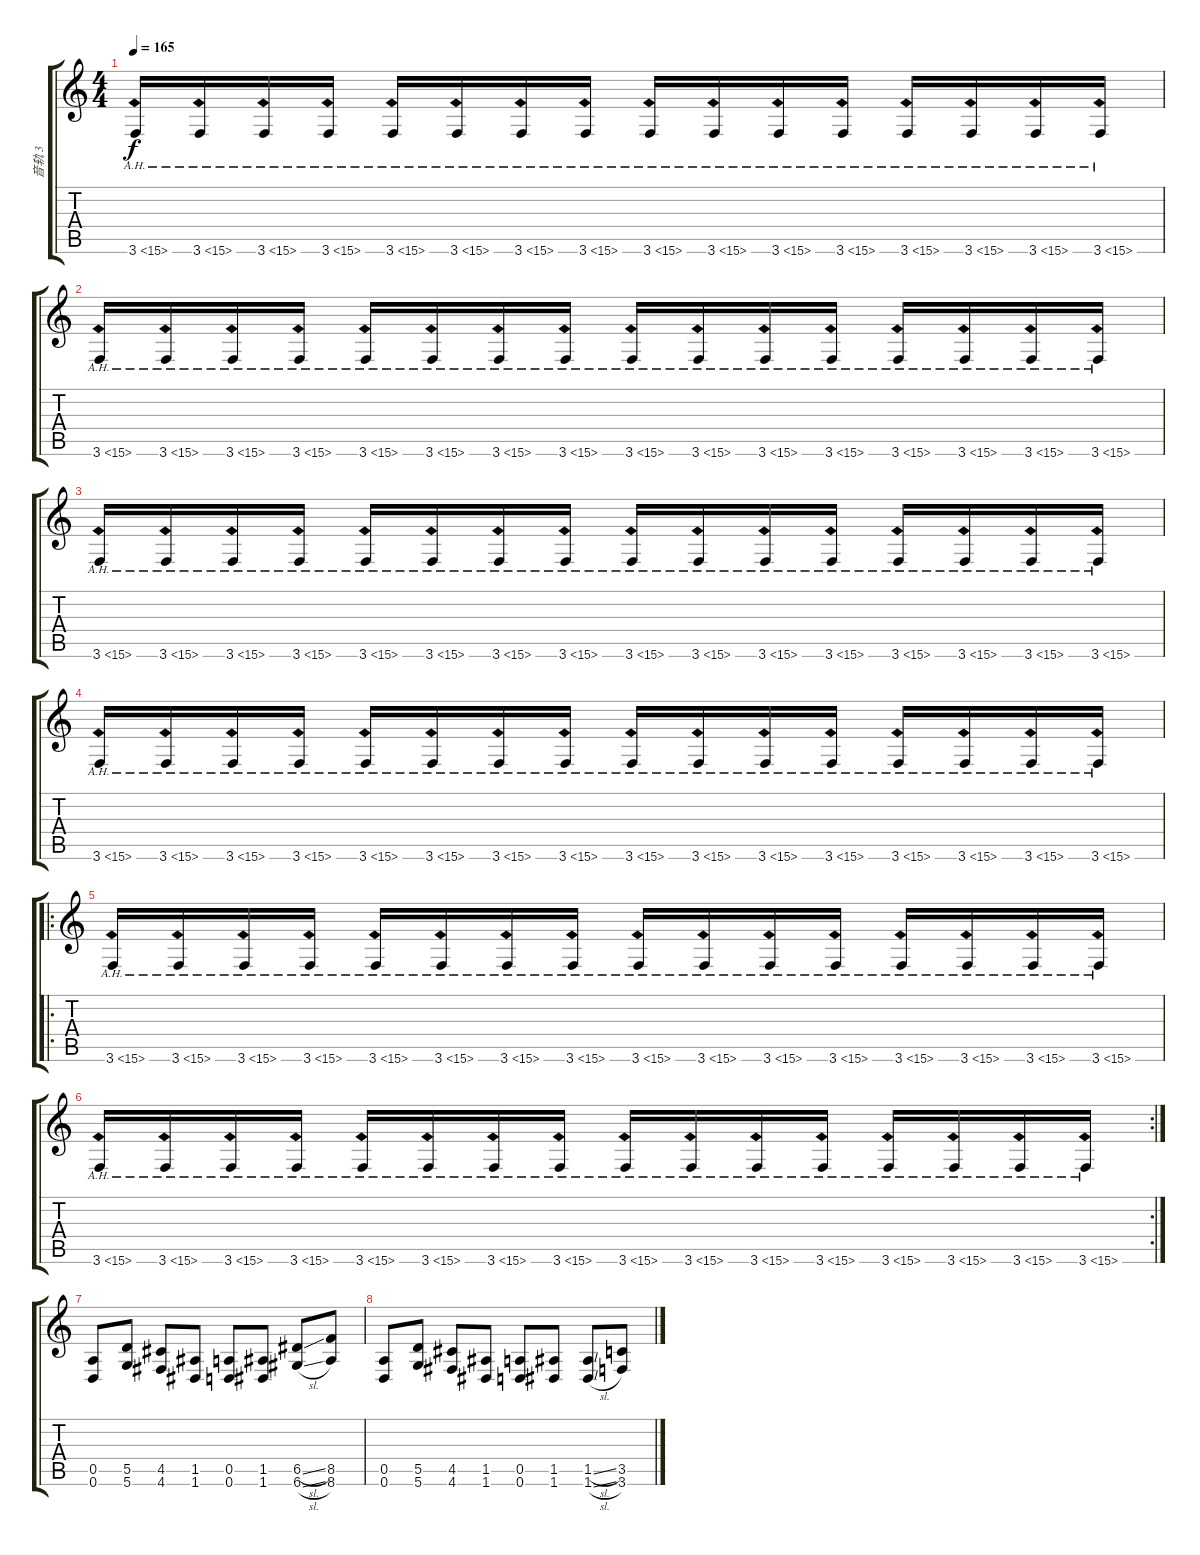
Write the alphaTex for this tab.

\track ("音轨 3" "音轨 3") {instrument distortionguitar}
\staff {score tabs}
\tuning (E4 B3 G3 D3 A2 D2) {hide}
\ts (4 4)
\tempo 165
\clef g2
\ks c
3.6{ah 12}.16{dy f} 3.6{ah 12}.16 3.6{ah 12}.16 3.6{ah 12}.16 3.6{ah 12}.16 3.6{ah 12}.16 3.6{ah 12}.16 3.6{ah 12}.16 3.6{ah 12}.16 3.6{ah 12}.16 3.6{ah 12}.16 3.6{ah 12}.16 3.6{ah 12}.16 3.6{ah 12}.16 3.6{ah 12}.16 3.6{ah 12}.16 |
3.6{ah 12}.16 3.6{ah 12}.16 3.6{ah 12}.16 3.6{ah 12}.16 3.6{ah 12}.16 3.6{ah 12}.16 3.6{ah 12}.16 3.6{ah 12}.16 3.6{ah 12}.16 3.6{ah 12}.16 3.6{ah 12}.16 3.6{ah 12}.16 3.6{ah 12}.16 3.6{ah 12}.16 3.6{ah 12}.16 3.6{ah 12}.16 |
3.6{ah 12}.16 3.6{ah 12}.16 3.6{ah 12}.16 3.6{ah 12}.16 3.6{ah 12}.16 3.6{ah 12}.16 3.6{ah 12}.16 3.6{ah 12}.16 3.6{ah 12}.16 3.6{ah 12}.16 3.6{ah 12}.16 3.6{ah 12}.16 3.6{ah 12}.16 3.6{ah 12}.16 3.6{ah 12}.16 3.6{ah 12}.16 |
3.6{ah 12}.16 3.6{ah 12}.16 3.6{ah 12}.16 3.6{ah 12}.16 3.6{ah 12}.16 3.6{ah 12}.16 3.6{ah 12}.16 3.6{ah 12}.16 3.6{ah 12}.16 3.6{ah 12}.16 3.6{ah 12}.16 3.6{ah 12}.16 3.6{ah 12}.16 3.6{ah 12}.16 3.6{ah 12}.16 3.6{ah 12}.16 |
\ro
3.6{ah 12}.16 3.6{ah 12}.16 3.6{ah 12}.16 3.6{ah 12}.16 3.6{ah 12}.16 3.6{ah 12}.16 3.6{ah 12}.16 3.6{ah 12}.16 3.6{ah 12}.16 3.6{ah 12}.16 3.6{ah 12}.16 3.6{ah 12}.16 3.6{ah 12}.16 3.6{ah 12}.16 3.6{ah 12}.16 3.6{ah 12}.16 |
\rc 2
3.6{ah 12}.16 3.6{ah 12}.16 3.6{ah 12}.16 3.6{ah 12}.16 3.6{ah 12}.16 3.6{ah 12}.16 3.6{ah 12}.16 3.6{ah 12}.16 3.6{ah 12}.16 3.6{ah 12}.16 3.6{ah 12}.16 3.6{ah 12}.16 3.6{ah 12}.16 3.6{ah 12}.16 3.6{ah 12}.16 3.6{ah 12}.16 |
(0.5 0.6).8 (5.5 5.6).8 (4.5 4.6).8 (1.5 1.6).8 (0.5 0.6).8 (1.5 1.6).8 (6.5{sl} 6.6{sl}).8 (8.5 8.6).8 |
(0.5 0.6).8 (5.5 5.6).8 (4.5 4.6).8 (1.5 1.6).8 (0.5 0.6).8 (1.5 1.6).8 (1.5{sl} 1.6{sl}).8 (3.5 3.6).8
